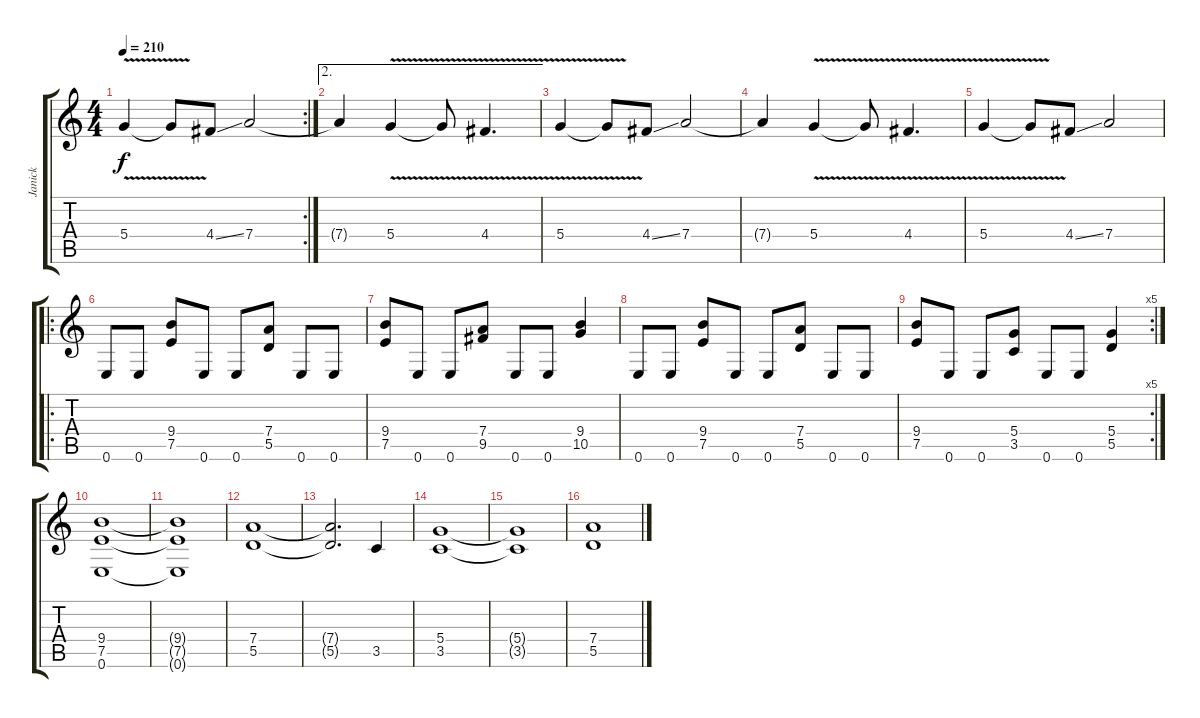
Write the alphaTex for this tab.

\track ("Janick" "Janick") {instrument distortionguitar}
\staff {score tabs}
\tuning (E4 B3 G3 D3 A2 E2) {hide}
\rc 2
\ts (4 4)
\tempo 210
\clef g2
\ks c
5.4{v}.4{dy f} 5.4{t}.8 4.4{ss}.8 7.4.2 |
\ae 2
7.4{t}.4 5.4{v}.4 5.4{t}.8 4.4{v}.4{d} |
5.4{v}.4 5.4{t}.8 4.4{ss}.8 7.4.2 |
7.4{t}.4 5.4{v}.4 5.4{t}.8 4.4{v}.4{d} |
5.4{v}.4 5.4{t}.8 4.4{ss}.8 7.4.2 |
\ro
0.6.8 0.6.8 (9.4 7.5).8 0.6.8 0.6.8 (7.4 5.5).8 0.6.8 0.6.8 |
(9.4 7.5).8 0.6.8 0.6.8 (7.4 9.5).8 0.6.8 0.6.8 (9.4 10.5).4 |
0.6.8 0.6.8 (9.4 7.5).8 0.6.8 0.6.8 (7.4 5.5).8 0.6.8 0.6.8 |
\rc 5
(9.4 7.5).8 0.6.8 0.6.8 (5.4 3.5).8 0.6.8 0.6.8 (5.4 5.5).4 |
(9.4 7.5 0.6).1 |
(9.4{t} 7.5{t} 0.6{t}).1 |
(7.4 5.5).1 |
(7.4{t} 5.5{t}).2{d} 3.5.4 |
(5.4 3.5).1 |
(5.4{t} 3.5{t}).1 |
(7.4 5.5).1
